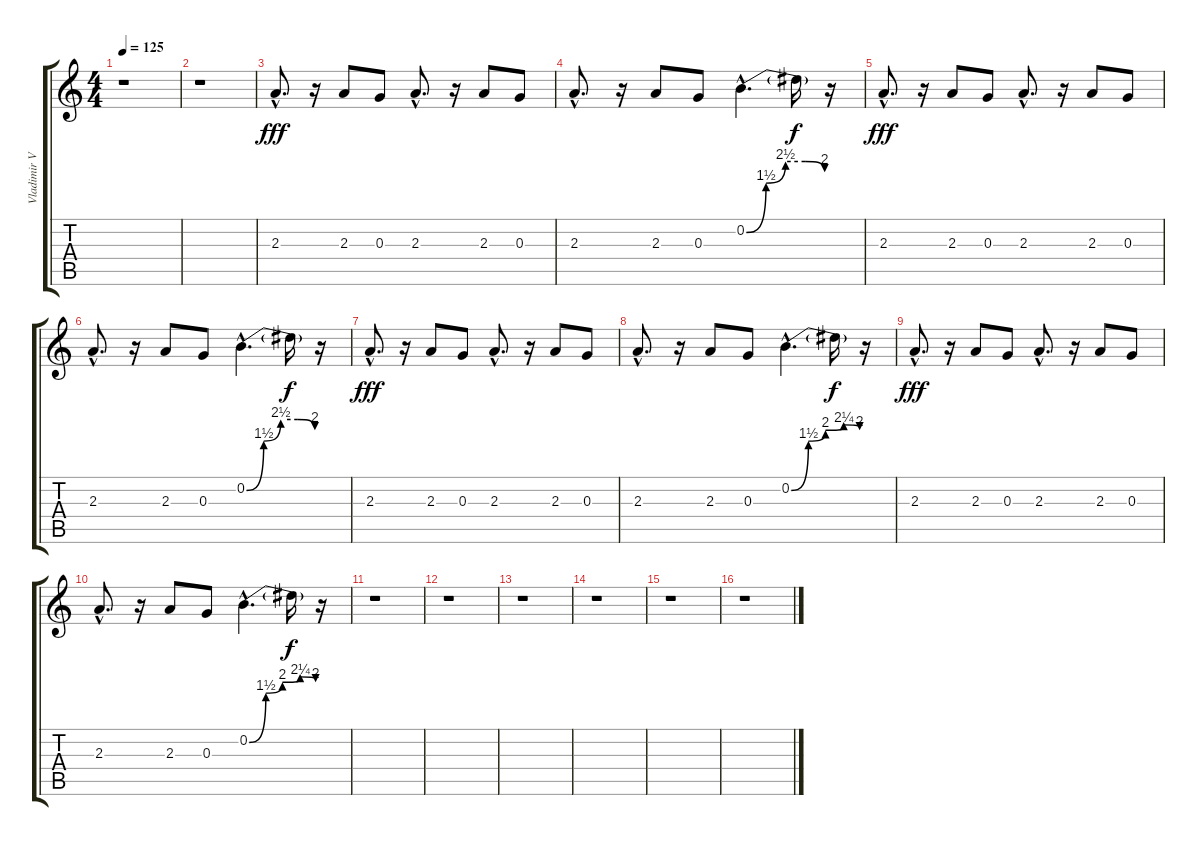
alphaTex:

\track ("Vladimir Vasetsky" "Vladimir V") {instrument distortionguitar}
\staff {score tabs}
\tuning (E4 B3 G3 D3 A2 E2) {hide}
\ts (4 4)
\tempo 125
\clef g2
\ks c
r.1{dy fff instrument distortionguitar} |
r.1 |
2.3{hac}.8{d} r.16 2.3.8 0.3.8 2.3{hac}.8{d} r.16 2.3.8 0.3.8 |
2.3{hac}.8{d} r.16 2.3.8 0.3.8 0.2{be (custom 0 0 15 6 30 10 45 10 60 8) hac}.4{d} 0.2{t}.16{dy f} r.16 |
2.3{hac}.8{d dy fff} r.16 2.3.8 0.3.8 2.3{hac}.8{d} r.16 2.3.8 0.3.8 |
2.3{hac}.8{d} r.16 2.3.8 0.3.8 0.2{be (custom 0 0 15 6 30 10 45 10 60 8) hac}.4{d} 0.2{t}.16{dy f} r.16 |
2.3{hac}.8{d dy fff} r.16 2.3.8 0.3.8 2.3{hac}.8{d} r.16 2.3.8 0.3.8 |
2.3{hac}.8{d} r.16 2.3.8 0.3.8 0.2{be (custom 0 0 15 6 30 8 46 9 60 8) hac}.4{d} 0.2{t}.16{dy f} r.16 |
2.3{hac}.8{d dy fff} r.16 2.3.8 0.3.8 2.3{hac}.8{d} r.16 2.3.8 0.3.8 |
2.3{hac}.8{d} r.16 2.3.8 0.3.8 0.2{be (custom 0 0 15 6 30 8 46 9 60 8) hac}.4{d} 0.2{t}.16{dy f} r.16 |
r.1 |
r.1 |
r.1 |
r.1 |
r.1 |
r.1
